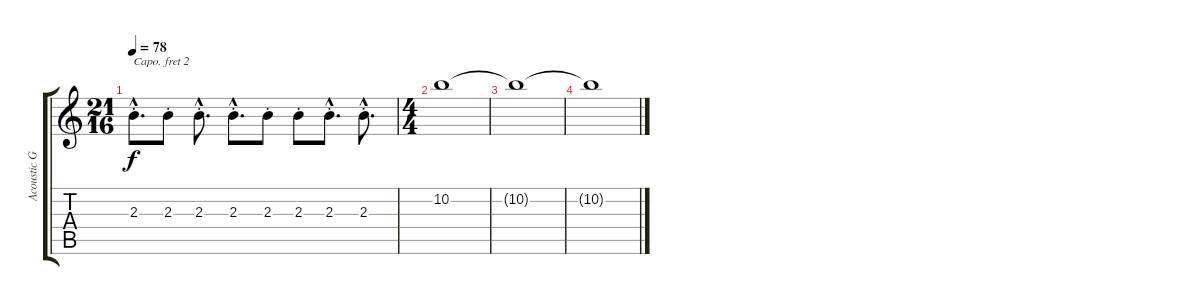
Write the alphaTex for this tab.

\track ("Acoustic Guitar (Jim Matheos)" "Acoustic G") {instrument acousticguitarnylon}
\staff {score tabs}
\capo 2
\tuning (E4 B3 G3 D3 A2 E2) {hide}
\ts (21 16)
\tempo 78
\clef g2
\ks c
2.3{hac st}.8{d dy f} 2.3{st}.8 2.3{hac st}.8{d} 2.3{hac st}.8{d} 2.3{st}.8 2.3{st}.8 2.3{hac st}.8{d} 2.3{hac st}.8{d} |
\ts (4 4)
10.2.1{volume 0} |
10.2{t}.1 |
10.2{t}.1
